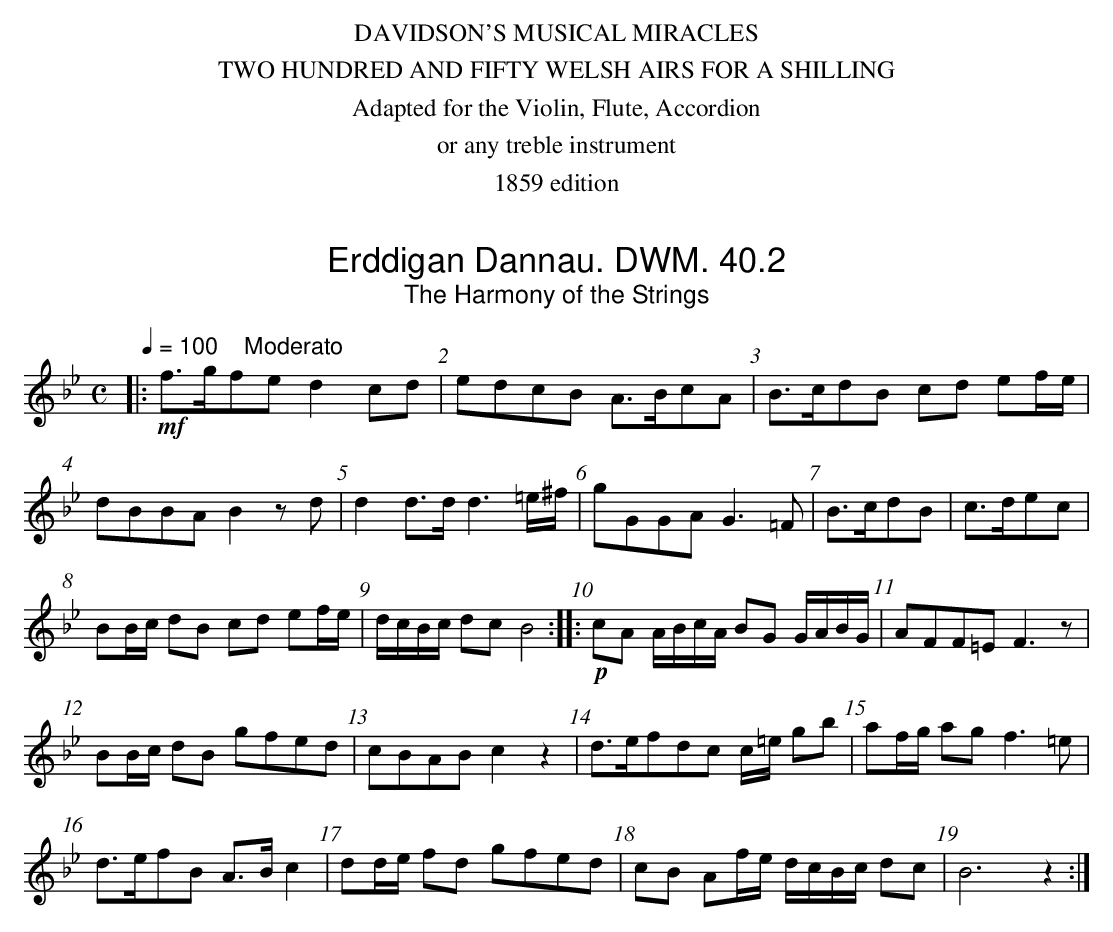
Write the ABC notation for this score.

X:1
T:Erddigan Dannau. DWM. 40.2
T:Harmony of the Strings, The
M:C
L:1/8
Q:1/4=100 "    Moderato"
K:Bb
|:!mf!f>gfe d2 cd|edcB A>BcA|B>cdB cd ef/e/|
dBBA B2 zd|d2 d>d d3 =e/^f/|gGGA G3=F|B>cdB|c>dec|
BB/c/ dB cd ef/e/|d/c/B/c/ dc B4::\\
!p!cA A/B/c/A/ BG G/A/B/G/| AFF=E F3z|
BB/c/ dB gfed|cBAB c2z2|d>efdc c/=e/ gb|af/g/ ag f3=e|
d>efB A>B c2|dd/e/ fd gfed|cB Af/e/ d/c/B/c/ dc|B6 z2:|
